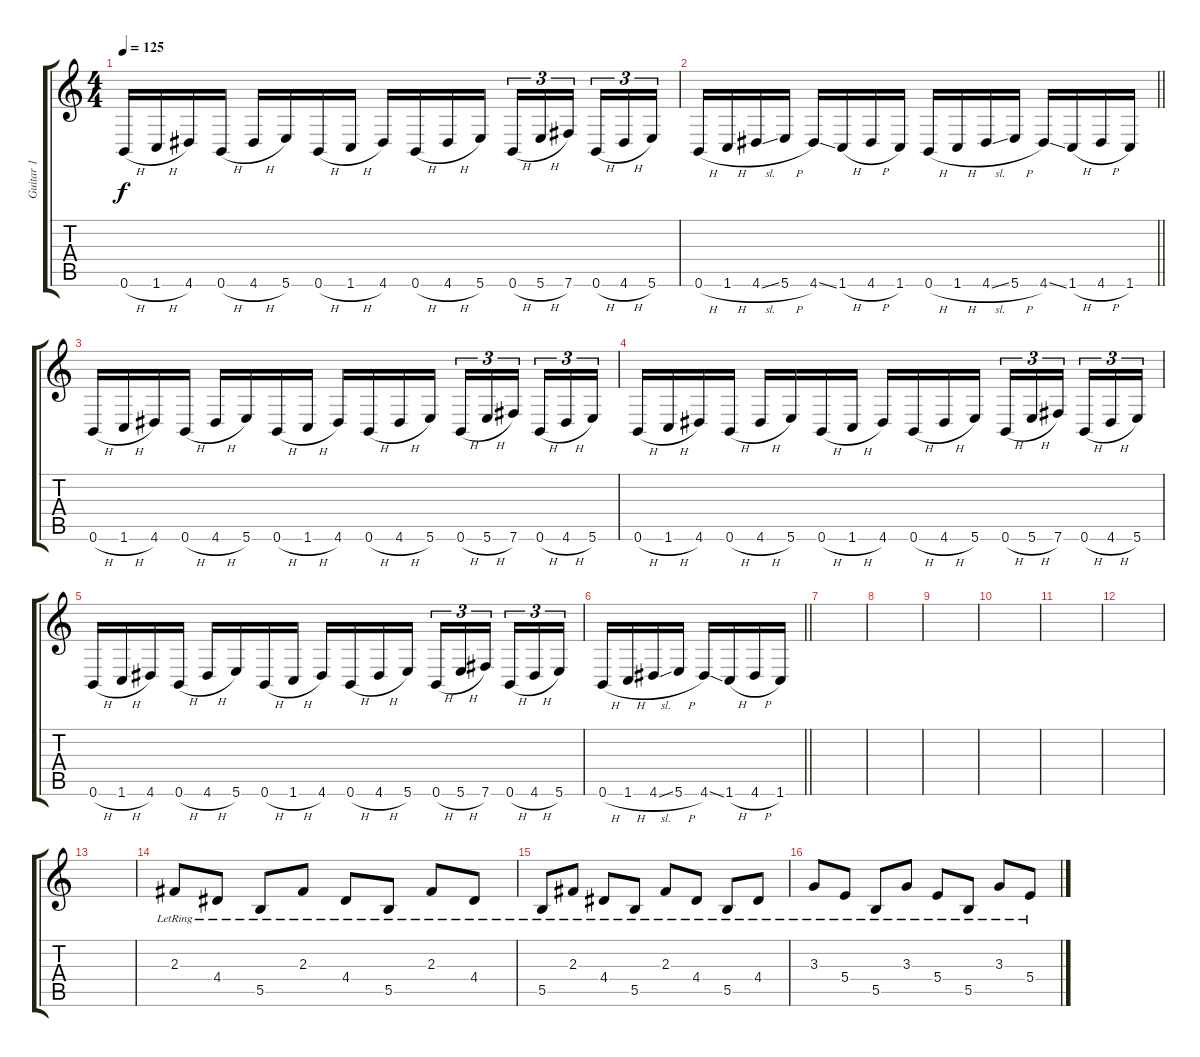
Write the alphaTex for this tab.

\track ("Guitar 1" "Guitar 1") {instrument distortionguitar}
\staff {score tabs}
\tuning (Db4 Ab3 E3 B2 Gb2 B1) {hide}
\ts (4 4)
\tempo 125
\clef g2
\ks c
0.6{h}.16{dy f} 1.6{h}.16 4.6.16 0.6{h}.16 4.6{h}.16 5.6.16 0.6{h}.16 1.6{h}.16 4.6.16 0.6{h}.16 4.6{h}.16 5.6.16 0.6{h}.16{tu (3 2)} 5.6{h}.16{tu (3 2)} 7.6.16{tu (3 2) beam splitsecondary} 0.6{h}.16{tu (3 2)} 4.6{h}.16{tu (3 2)} 5.6.16{tu (3 2)} |
\barLineRight lightlight
0.6{h}.16 1.6{h}.16 4.6{sl}.16 5.6{h}.16 4.6{ss}.16 1.6{h}.16 4.6{h}.16 1.6.16 0.6{h}.16 1.6{h}.16 4.6{sl}.16 5.6{h}.16 4.6{ss}.16 1.6{h}.16 4.6{h}.16 1.6.16 |
0.6{h}.16 1.6{h}.16 4.6.16 0.6{h}.16 4.6{h}.16 5.6.16 0.6{h}.16 1.6{h}.16 4.6.16 0.6{h}.16 4.6{h}.16 5.6.16 0.6{h}.16{tu (3 2)} 5.6{h}.16{tu (3 2)} 7.6.16{tu (3 2) beam splitsecondary} 0.6{h}.16{tu (3 2)} 4.6{h}.16{tu (3 2)} 5.6.16{tu (3 2)} |
0.6{h}.16 1.6{h}.16 4.6.16 0.6{h}.16 4.6{h}.16 5.6.16 0.6{h}.16 1.6{h}.16 4.6.16 0.6{h}.16 4.6{h}.16 5.6.16 0.6{h}.16{tu (3 2)} 5.6{h}.16{tu (3 2)} 7.6.16{tu (3 2) beam splitsecondary} 0.6{h}.16{tu (3 2)} 4.6{h}.16{tu (3 2)} 5.6.16{tu (3 2)} |
0.6{h}.16 1.6{h}.16 4.6.16 0.6{h}.16 4.6{h}.16 5.6.16 0.6{h}.16 1.6{h}.16 4.6.16 0.6{h}.16 4.6{h}.16 5.6.16 0.6{h}.16{tu (3 2)} 5.6{h}.16{tu (3 2)} 7.6.16{tu (3 2) beam splitsecondary} 0.6{h}.16{tu (3 2)} 4.6{h}.16{tu (3 2)} 5.6.16{tu (3 2)} |
\barLineRight lightlight
0.6{h}.16 1.6{h}.16 4.6{sl}.16 5.6{h}.16 4.6{ss}.16 1.6{h}.16 4.6{h}.16 1.6.16 |
|
|
|
|
|
|
|
2.3{lr}.8 4.4{lr}.8 5.5{lr}.8 2.3{lr}.8 4.4{lr}.8 5.5{lr}.8 2.3{lr}.8 4.4{lr}.8 |
5.5{lr}.8 2.3{lr}.8 4.4{lr}.8 5.5{lr}.8 2.3{lr}.8 4.4{lr}.8 5.5{lr}.8 4.4{lr}.8 |
3.3{lr}.8 5.4{lr}.8 5.5{lr}.8 3.3{lr}.8 5.4{lr}.8 5.5{lr}.8 3.3{lr}.8 5.4{lr}.8
